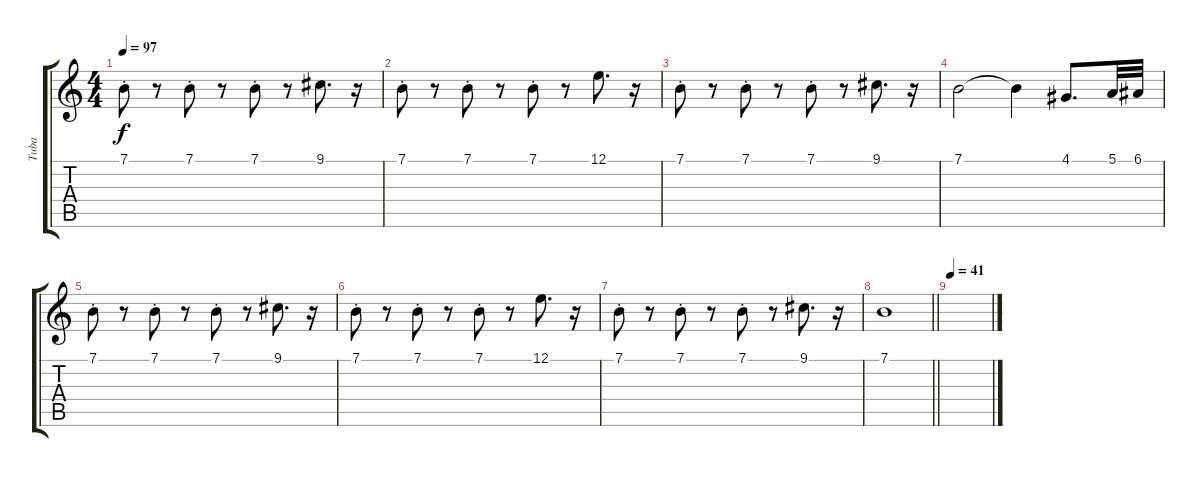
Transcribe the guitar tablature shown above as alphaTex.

\track ("Tuba" "Tuba") {instrument tuba}
\staff {score tabs}
\tuning (E4 B3 G3 D3 A2 E2) {hide}
\ts (4 4)
\tempo 97
\clef g2
\ks c
7.1{st}.8{dy f} r.8 7.1{st}.8 r.8 7.1{st}.8 r.8 9.1.8{d} r.16 |
7.1{st}.8 r.8 7.1{st}.8 r.8 7.1{st}.8 r.8 12.1.8{d} r.16 |
7.1{st}.8 r.8 7.1{st}.8 r.8 7.1{st}.8 r.8 9.1.8{d} r.16 |
7.1.2 7.1{t}.4 4.1.8{d} 5.1.32 6.1.32 |
7.1{st}.8 r.8 7.1{st}.8 r.8 7.1{st}.8 r.8 9.1.8{d} r.16 |
7.1{st}.8 r.8 7.1{st}.8 r.8 7.1{st}.8 r.8 12.1.8{d} r.16 |
7.1{st}.8 r.8 7.1{st}.8 r.8 7.1{st}.8 r.8 9.1.8{d} r.16 |
\barLineRight lightlight
7.1.1 |
\tempo 41
